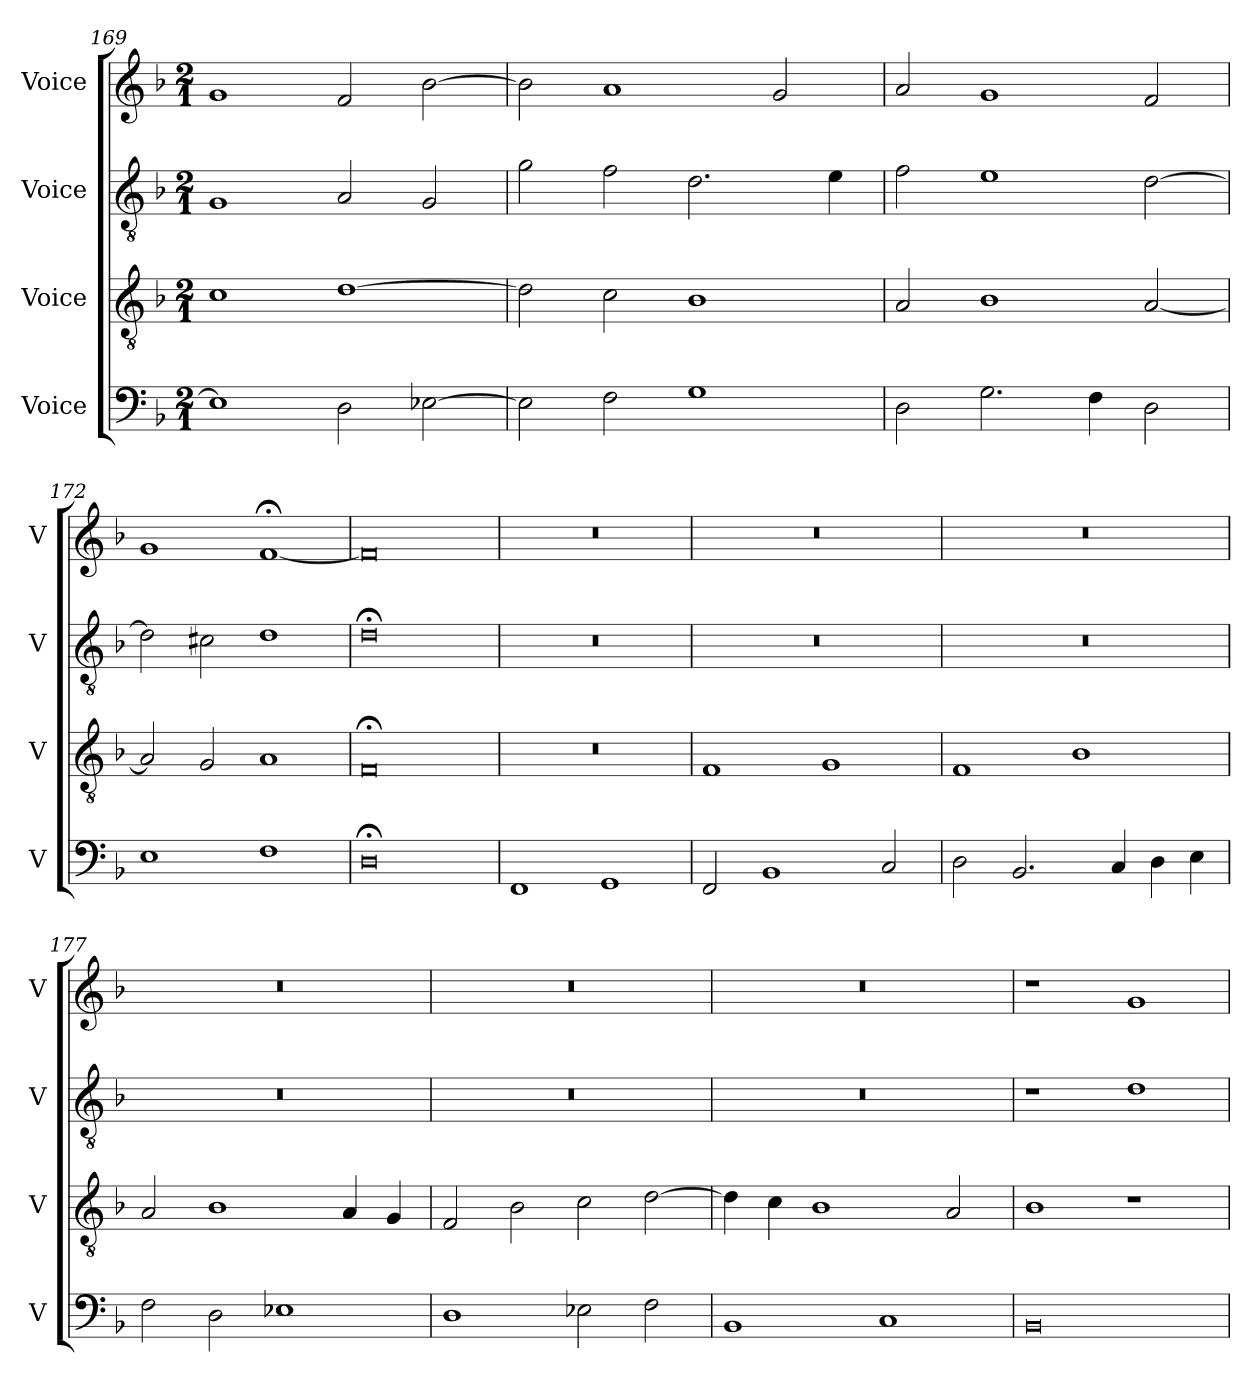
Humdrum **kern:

**kern	**kern	**kern	**kern
*part4	*part3	*part2	*part1
*staff4	*staff3	*staff2	*staff1
*I"Voice	*I"Voice	*I"Voice	*I"Voice
*I'V	*I'V	*I'V	*I'V
*clefF4	*clefGv2	*clefGv2	*clefG2
*k[b-]	*k[b-]	*k[b-]	*k[b-]
*M2/1	*M2/1	*M2/1	*M2/1
=169	=169	=169	=169
1E-]	1c	1G	1g
2D\	[1d	2A/	2f/
[2E-X\	.	2G/	[2b-\
=170	=170	=170	=170
2E-\]	2d\]	2g\	2b-\]
2F\	2c\	2f\	1a
1G	1B-	2.d\	.
.	.	.	2g/
.	.	4e\	.
!!LO:PB:g=z
=171	=171	=171	=171
2D\	2A/	2f\	2a/
2.G\	1B-	1e	1g
4F\	.	.	.
2D\	[2A/	[2d\	2f/
=172	=172	=172	=172
1E	2A/]	2d\]	1g
.	2G/	2c#X\	.
1F	1A	1d	[1f;
=173	=173	=173	=173
0D;	0F;	0d;	0f]
=174	=174	=174	=174
1FF	0r	0r	0r
1GG	.	.	.
=175	=175	=175	=175
2FF/	1F	0r	0r
1BB-	.	.	.
.	1G	.	.
2C/	.	.	.
!!LO:LB:g=z
=176	=176	=176	=176
2D\	1F	0r	0r
2.BB-/	.	.	.
.	1B-	.	.
4C/	.	.	.
4D\	.	.	.
4E\	.	.	.
=177	=177	=177	=177
2F\	2A/	0r	0r
2D\	1B-	.	.
1E-X	.	.	.
.	4A/	.	.
.	4G/	.	.
=178	=178	=178	=178
1D	2F/	0r	0r
.	2B-\	.	.
2E-X\	2c\	.	.
2F\	[2d\	.	.
=179	=179	=179	=179
1BB-	4d\]	0r	0r
.	4c\	.	.
.	1B-	.	.
1C	.	.	.
.	2A/	.	.
!!LO:LB:g=z
=180	=180	=180	=180
0BB-	1B-	1r	1r
.	1r	1d	1g
=	=	=	=
*-	*-	*-	*-
